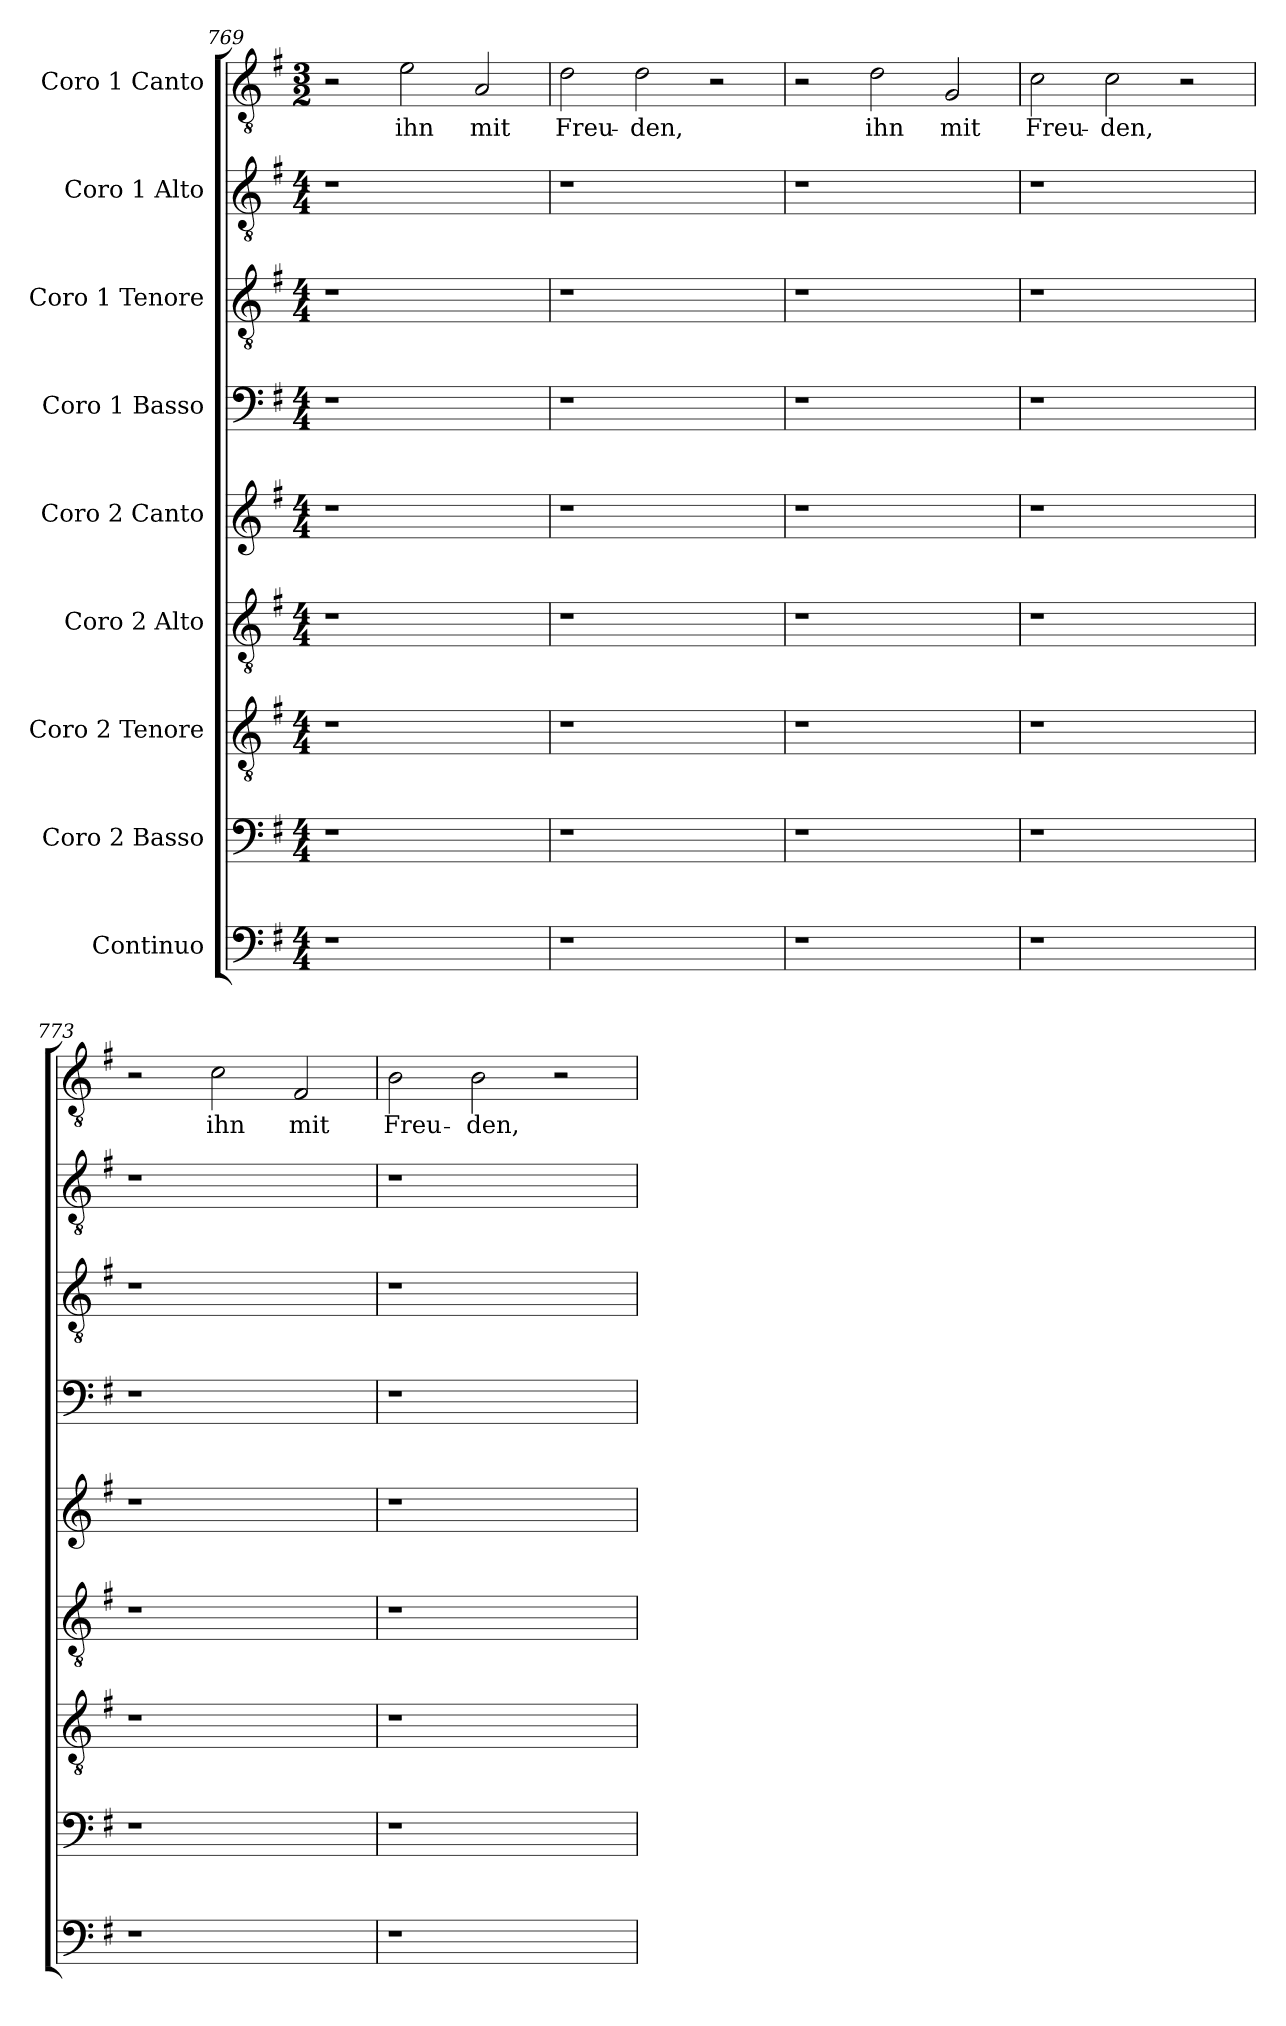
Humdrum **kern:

**kern	**kern	**kern	**kern	**kern	**kern	**kern	**kern	**kern	**text
*part9	*part8	*part7	*part6	*part5	*part4	*part3	*part2	*part1	*part1
*staff9	*staff8	*staff7	*staff6	*staff5	*staff4	*staff3	*staff2	*staff1	*staff1
*I"Continuo	*I"Coro 2  Basso	*I"Coro 2  Tenore	*I"Coro 2  Alto	*I"Coro 2  Canto	*I"Coro 1  Basso	*I"Coro 1  Tenore	*I"Coro 1  Alto	*I"Coro 1  Canto	*
*clefF4	*clefF4	*clefGv2	*clefGv2	*clefG2	*clefF4	*clefGv2	*clefGv2	*clefGv2	*
*k[f#]	*k[f#]	*k[f#]	*k[f#]	*k[f#]	*k[f#]	*k[f#]	*k[f#]	*k[f#]	*
*G:	*G:	*G:	*G:	*G:	*G:	*G:	*G:	*G:	*
*M4/4	*M4/4	*M4/4	*M4/4	*M4/4	*M4/4	*M4/4	*M4/4	*M3/2	*
=769	=769	=769	=769	=769	=769	=769	=769	=769	=769
1r	1r	1r	1r	1r	1r	1r	1r	2r	.
!	!	!	!	!	!	!	!	!	!LO:LY:b:cj
.	.	.	.	.	.	.	.	2e\	ihn
!	!	!	!	!	!	!	!	!	!LO:LY:b:cj
2ryy	2ryy	2ryy	2ryy	2ryy	2ryy	2ryy	2ryy	2A/	mit
=770	=770	=770	=770	=770	=770	=770	=770	=770	=770
!	!	!	!	!	!	!	!	!	!LO:LY:b:cj
1r	1r	1r	1r	1r	1r	1r	1r	2d\	Freu-
!	!	!	!	!	!	!	!	!	!LO:LY:b:cj
.	.	.	.	.	.	.	.	2d\	-den,
2ryy	2ryy	2ryy	2ryy	2ryy	2ryy	2ryy	2ryy	2r	.
=771	=771	=771	=771	=771	=771	=771	=771	=771	=771
1r	1r	1r	1r	1r	1r	1r	1r	2r	.
!	!	!	!	!	!	!	!	!	!LO:LY:b:cj
.	.	.	.	.	.	.	.	2d\	ihn
!	!	!	!	!	!	!	!	!	!LO:LY:b:cj
2ryy	2ryy	2ryy	2ryy	2ryy	2ryy	2ryy	2ryy	2G/	mit
!!LO:LB:g=z
=772	=772	=772	=772	=772	=772	=772	=772	=772	=772
!	!	!	!	!	!	!	!	!	!LO:LY:b:cj
1r	1r	1r	1r	1r	1r	1r	1r	2c\	Freu-
!	!	!	!	!	!	!	!	!	!LO:LY:b:cj
.	.	.	.	.	.	.	.	2c\	-den,
2ryy	2ryy	2ryy	2ryy	2ryy	2ryy	2ryy	2ryy	2r	.
=773	=773	=773	=773	=773	=773	=773	=773	=773	=773
1r	1r	1r	1r	1r	1r	1r	1r	2r	.
!	!	!	!	!	!	!	!	!	!LO:LY:b:cj
.	.	.	.	.	.	.	.	2c\	ihn
!	!	!	!	!	!	!	!	!	!LO:LY:b:cj
2ryy	2ryy	2ryy	2ryy	2ryy	2ryy	2ryy	2ryy	2F#/	mit
=774	=774	=774	=774	=774	=774	=774	=774	=774	=774
!	!	!	!	!	!	!	!	!	!LO:LY:b:cj
1r	1r	1r	1r	1r	1r	1r	1r	2B\	Freu-
!	!	!	!	!	!	!	!	!	!LO:LY:b:cj
.	.	.	.	.	.	.	.	2B\	-den,
2ryy	2ryy	2ryy	2ryy	2ryy	2ryy	2ryy	2ryy	2r	.
=	=	=	=	=	=	=	=	=	=
*-	*-	*-	*-	*-	*-	*-	*-	*-	*-
